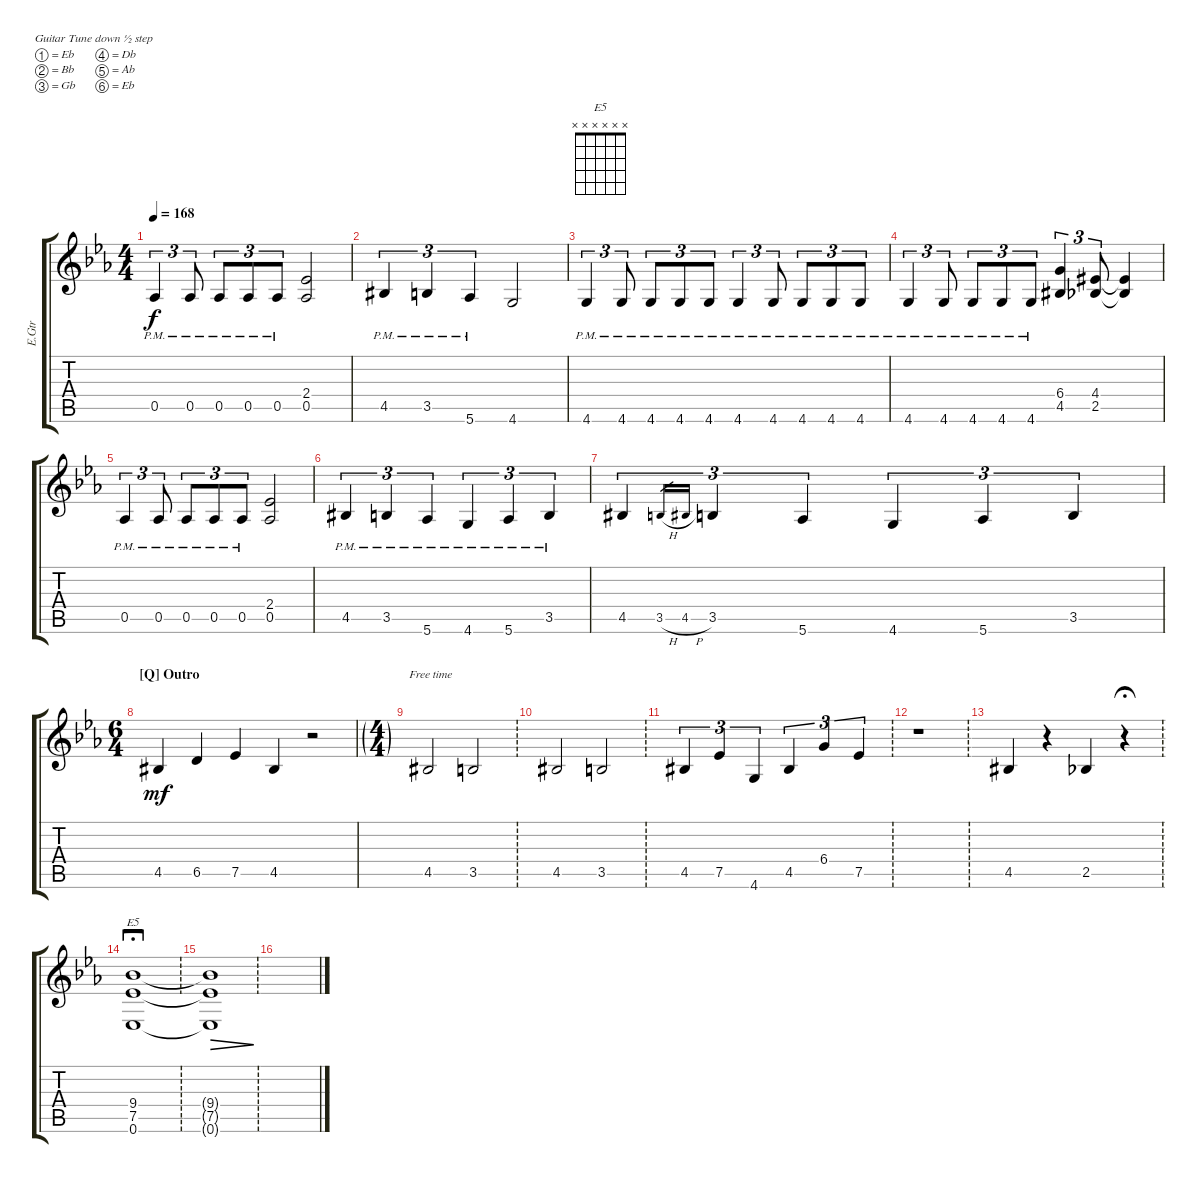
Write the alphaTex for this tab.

\defaultSystemsLayout 4
\bracketExtendMode groupsimilarinstruments
\otherSystemsTrackNameOrientation horizontal
\track ("E.Guitar II" "E.Gtr") {instrument acousticgrandpiano}
\staff {score tabs}
\tuning (Eb4 Bb3 Gb3 Db3 Ab2 Eb2)
\displaytranspose 12
\chord ("E5" x x x x x x)
\ts (4 4)
\tempo 168
\clef g2
\ks eb
0.5{pm acc forcenatural}.4{tu (3 2) dy f beam Up} 0.5{pm acc forcenatural}.8{tu (3 2) beam Up} 0.5{pm acc forcenatural}.8{tu (3 2) beam Up} 0.5{pm acc forcenatural}.8{tu (3 2) beam Up} 0.5{pm acc forcenatural}.8{tu (3 2) beam Up} (0.5{acc forcenatural} 2.4{acc forcenatural}).2{beam Up} |
4.5{pm acc #}.4{tu (3 2) beam Up} 3.5{pm acc #}.4{tu (3 2) beam Up} 5.6{pm acc forcenatural}.4{tu (3 2) beam Up} 4.6{acc #}.2{beam Up} |
4.6{pm acc #}.4{tu (3 2) beam Up} 4.6{pm acc #}.8{tu (3 2) beam Up} 4.6{pm acc #}.8{tu (3 2) beam Up} 4.6{pm acc #}.8{tu (3 2) beam Up} 4.6{pm acc #}.8{tu (3 2) beam Up} 4.6{pm acc #}.4{tu (3 2) beam Up} 4.6{pm acc #}.8{tu (3 2) beam Up} 4.6{pm acc #}.8{tu (3 2) beam Up} 4.6{pm acc #}.8{tu (3 2) beam Up} 4.6{pm acc #}.8{tu (3 2) beam Up} |
4.6{pm acc #}.4{tu (3 2) beam Up} 4.6{pm acc #}.8{tu (3 2) beam Up} 4.6{pm acc #}.8{tu (3 2) beam Up} 4.6{pm acc #}.8{tu (3 2) beam Up} 4.6{pm acc #}.8{tu (3 2) beam Up} (4.5{acc #} 6.4{acc #}).4{tu (3 2) beam Up} (2.5{acc forcenatural} 4.4{acc #}).8{tu (3 2) beam Up} (2.5{t acc forcenatural} 4.4{t acc #}).4{beam Up} |
0.5{pm acc forcenatural}.4{tu (3 2) beam Up} 0.5{pm acc forcenatural}.8{tu (3 2) beam Up} 0.5{pm acc forcenatural}.8{tu (3 2) beam Up} 0.5{pm acc forcenatural}.8{tu (3 2) beam Up} 0.5{pm acc forcenatural}.8{tu (3 2) beam Up} (0.5{acc forcenatural} 2.4{acc forcenatural}).2{beam Up} |
4.5{pm acc #}.4{tu (3 2) beam Up} 3.5{pm acc #}.4{tu (3 2) beam Up} 5.6{pm acc forcenatural}.4{tu (3 2) beam Up} 4.6{pm acc #}.4{tu (3 2) beam Up} 5.6{pm acc forcenatural}.4{tu (3 2) beam Up} 3.5{pm acc #}.4{tu (3 2) beam Up} |
4.5{acc #}.4{tu (3 2) beam Up} 3.5{h acc #}.16{tu (3 2) gr beam Up} 4.5{h acc #}.16{tu (3 2) gr beam Up} 3.5{acc #}.4{tu (3 2) beam Up} 5.6{acc forcenatural}.4{tu (3 2) beam Up} 4.6{acc #}.4{tu (3 2) beam Up} 5.6{acc forcenatural}.4{tu (3 2) beam Up} 3.5{acc #}.4{tu (3 2) beam Up} |
\ts (6 4)
\section ("Q" "Outro")
4.5{acc #}.4{dy mf beam Up} 6.5{acc #}.4{beam Up} 7.5{acc forcenatural}.4{beam Up} 4.5{acc #}.4{beam Up} r.2{beam Up} |
\ts (4 4)
\ft
4.5{acc #}.2{beam Up} 3.5{acc #}.2{beam Up} |
\ft
4.5{acc #}.2{beam Up} 3.5{acc #}.2{beam Up} |
\ft
4.5{acc #}.4{tu (3 2) beam Up} 7.5{acc forcenatural}.4{tu (3 2) beam Up} 4.6{acc #}.4{tu (3 2) beam Up} 4.5{acc #}.4{tu (3 2) beam Up} 6.4{acc #}.4{tu (3 2) beam Up} 7.5{acc forcenatural}.4{tu (3 2) beam Up} |
\ft
r.1{beam Down} |
\ft
4.5{acc #}.4{beam Up} r.4{beam Up} 2.5{acc forcenatural}.4{beam Up} r.4{fermata (medium 0.5) beam Up} |
\ft
(0.6{acc forcenatural} 7.5{acc forcenatural} 9.4{acc forcenatural}).1{ch "E5" fermata (long 1) beam Up} |
\ft
(0.6{t acc forcenatural} 7.5{t acc forcenatural} 9.4{t acc forcenatural}).1{dec beam Up} |
\ft
